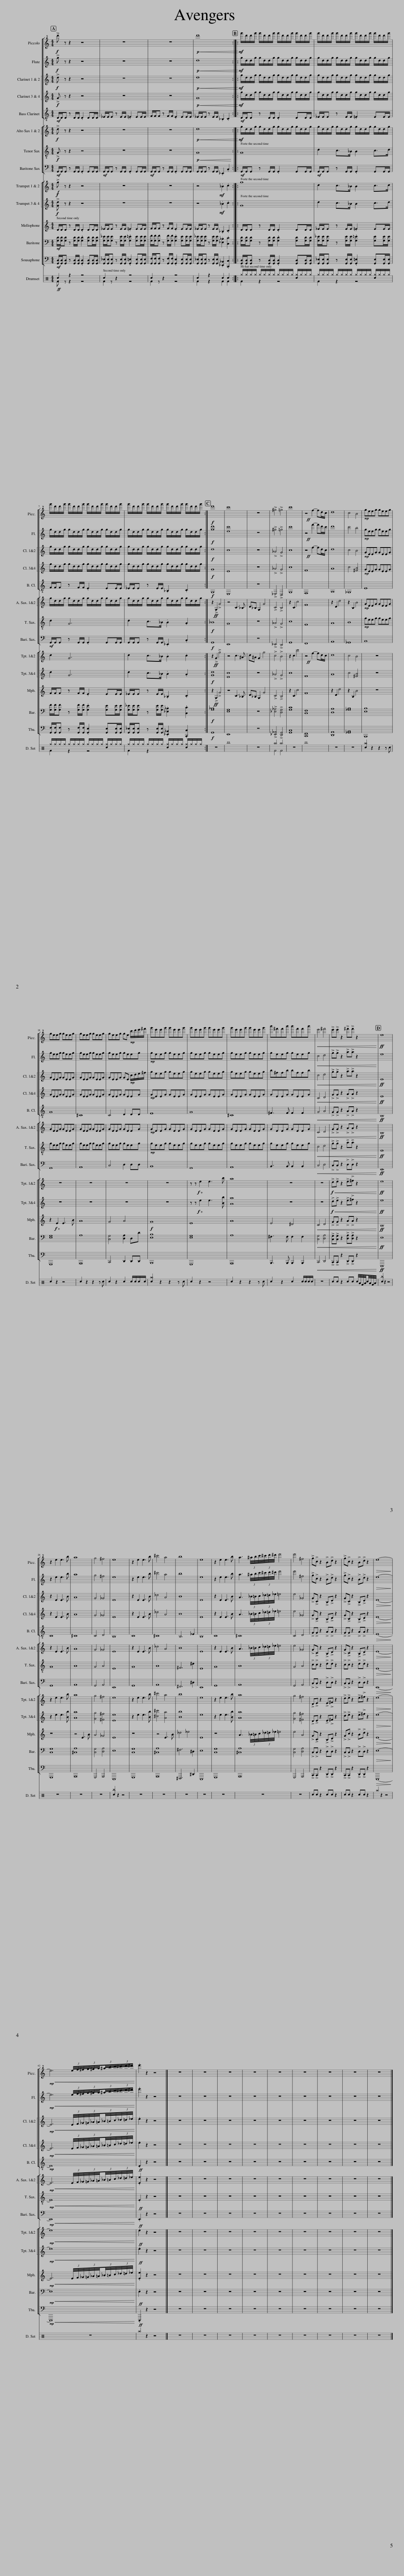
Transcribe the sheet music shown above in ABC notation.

X:1
%%score [ 1 2 [ 3 4 ] 5 ] [ 6 7 8 ] [ [ 9 10 ] 11 12 13 ] ( 14 15 )
L:1/8
M:4/4
I:linebreak $
K:C
V:1 treble transpose=12
V:2 treble
V:3 treble transpose=-2
V:4 treble transpose=-2
V:5 treble transpose=-14
V:6 treble transpose=-9
V:7 treble transpose=-14
V:8 treble transpose=-21
V:9 treble transpose=-2
V:10 treble transpose=-2
V:11 treble transpose=-7
V:12 bass
V:13 bass
V:14 perc
K:none
V:15 perc
K:none
V:1
!f! !>!d' z z2 z4 | z8 | z8 |!p!!<(! d'8!<)! ::!mf! g'/d'/d'/g'/ g'/d'/d'/g'/ g'/d'/d'/g'/ g'/d'/d'/g'/ | %5
 g'/d'/d'/g'/ g'/d'/d'/g'/ g'/d'/d'/g'/ g'/d'/d'/g'/ |$ g'/d'/d'/g'/ g'/d'/d'/g'/ g'/d'/d'/g'/ g'/d'/d'/g'/ | g'/d'/d'/g'/ g'/d'/d'/g'/ g'/d'/d'/g'/ g'/d'/d'/g'/ :|!f! d'8 | c'8 | %10
 z8 | !>!^g4 !>!=g4 | c'8 |!ff! z4 f2- fd/c/ | d8 | %15
 c4 B4 |!mp! geeg geeg |$ geeg geeg | geeg geeg | geeg ge!mp! c'/d'/e'/^f'/ | %20
 g'e'e'g' g'e'e'g' | g'e'e'g' g'e'e'g' | g'e'e'g' g'e'e'g' | b'^f'f'b' b'f'f'b' |!<(! e'4 ^f'4 |$ %25
 !>!e'!>!e' z2 !>!^f'!>!f' z2!<)! |!ff! e8 | z2 e2 e3 b | a8 | g4 ^f4 | %30
 e8 | z2 e2 e3 b | ^c'4 a4 | b8 | e8 | %35
 z2 e2 e3 b | a3 (3^a/4b/4c'/4(3^c'/4d'/4^d'/4 e'4 | e'4 ^f4 | !>!g!>!c z2 !>!B!>!d z2 |$ !>!g!>!c z2 !>!B!>!d z2 | %40
!>(! e8-!>)! |!mp!!<(! e6 (3e/4f/4^f/4(3g/4^g/4a/4(3^a/4b/4c'/4(3^c'/4d'/4^d'/4!<)! | .e'2 z2 z4 |] z8 | z8 | %45
 z8 | z8 | z8 | z8 | z8 | %50
 z8 | z8 |] %52
V:2
!f! !>!g z z2 z4 | z8 | z8 |!p!!<(! d8!<)! ::!mf! g/d/d/g/ g/d/d/g/ g/d/d/g/ g/d/d/g/ | %5
 g/d/d/g/ g/d/d/g/ g/d/d/g/ g/d/d/g/ |$ g/d/d/g/ g/d/d/g/ g/d/d/g/ g/d/d/g/ | g/d/d/g/ g/d/d/g/ g/d/d/g/ g/d/d/g/ :|!f! [gd']8 | [ec']8 | %10
 z8 | !>!^g4 !>!=g4 | c'8 |!ff! z4 f'2- f'd'/c'/ | d'8 | %15
 c'4 b4 |!mp! geeg geeg |$ geeg geeg | geeg geeg | geeg geeg | %20
!mp! geeg geeg | geeg geeg | geeg geeg | geeg geeg |!<(! c4 d4 |$ %25
 !>!g!>!g z2 !>!a!>!a z2!<)! | e8 | z2 e2 e3 b | a8 | g4 ^f4 | %30
 e8 | z2 e2 e3 b | ^c'4 a4 | b8 | e8 | %35
 z2 e2 e3 b | a3 (3^a/4b/4c'/4(3^c'/4d'/4^d'/4 e'4 | e'4 ^f4 | !>!g!>!c z2 !>!B!>!d z2 |$ !>!g!>!c z2 !>!B!>!d z2 | %40
!>(! e8-!>)! |!mp!!<(! e6 (3e/4f/4^f/4(3g/4^g/4a/4(3^a/4b/4c'/4(3^c'/4d'/4^d'/4!<)! | .e'2 z2 z4 |] z8 | z8 | %45
 z8 | z8 | z8 | z8 | z8 | %50
 z8 | z8 |] %52
V:3
!f! !>!e z z2 z4 | z8 | z8 |!p!!<(! e8!<)! ::!mf! a/e/e/a/ a/e/e/a/ a/e/e/a/ a/e/e/a/ | %5
 a/e/e/a/ a/e/e/a/ a/e/e/a/ a/e/e/a/ |$ a/e/e/a/ a/e/e/a/ a/e/e/a/ a/e/e/a/ | a/e/e/a/ a/e/e/a/ a/e/e/a/ a/e/e/a/ :|!f! e8 | d8 | %10
 z8 | !>!_B4 !>!A4 | d8 |!ff! z4 g2- ge/d/ | e8 | %15
 d4 ^c4 |!mp! A^FFA AFFA |$ A^FFA AFFA | A^FFA AFFA | A^FFA AF!mp! d/e/^f/^g/ | %20
 a^ffa affa | a^ffa affa | a^ffa affa | ^c'^ggc' c'ggc' |!<(! d4 e4 |$ %25
 !>!a!>!a z2 !>!b!>!b z2!<)! |!ff! ^F8 | z2 ^F2 F3 ^c | B8 | A4 _A4 | %30
 ^F8 | z2 ^F2 F3 ^c | _e4 B4 | ^c8 | ^F8 | %35
 z2 ^F2 F3 ^c | B3 (3c/4^c/4d/4(3_e/4=e/4f/4 ^f4 | ^f4 _A4 | !>!A!>!D z2 !>!^C!>!E z2 |$ !>!A!>!D z2 !>!^C!>!E z2 | %40
!>(! ^F8-!>)! |!mp!!<(! F6 (3^F/4G/4_A/4(3=A/4_B/4=B/4(3c/4^c/4d/4(3_e/4=e/4f/4!<)! | .^f2 z2 z4 |] z8 | z8 | %45
 z8 | z8 | z8 | z8 | z8 | %50
 z8 | z8 |] %52
V:4
!f! !>!A z z2 z4 | z8 | z8 |!p!!<(! A8!<)! ::!mf! a/e/e/a/ a/e/e/a/ a/e/e/a/ a/e/e/a/ | %5
 a/e/e/a/ a/e/e/a/ a/e/e/a/ a/e/e/a/ |$ a/e/e/a/ a/e/e/a/ a/e/e/a/ a/e/e/a/ | a/e/e/a/ a/e/e/a/ a/e/e/a/ a/e/e/a/ :|!f! A8 | ^F8 | %10
 z8 | !>!_B4 !>!A4 | d8 | G8 | B8 | %15
 d4 [^G^c]4 |!mp! A^FFA AFFA |$ A^FFA AFFA | A^FFA AFFA | A^FFA AFFA | %20
!mp! A^FFA AFFA | A^FFA AFFA | A^FFA AFFA | A^FFA AFFA |!<(! D4 E4 |$ %25
 !>!A!>!A z2 !>!B!>!B z2!<)! |!ff! ^F8 | z2 ^F2 F3 ^c | B8 | A4 _A4 | %30
 ^F8 | z2 ^F2 F3 ^c | _e4 B4 | ^c8 | ^F8 | %35
 z2 ^F2 F3 ^c | B3 (3c/4^c/4d/4(3_e/4=e/4f/4 ^f4 | ^f4 _A4 | !>!A!>!D z2 !>!^C!>!E z2 |$ !>!A!>!D z2 !>!^C!>!E z2 | %40
!>(! ^F8-!>)! |!mp!!<(! F6 (3^F/4G/4_A/4(3=A/4_B/4=B/4(3c/4^c/4d/4(3_e/4=e/4f/4!<)! | .^f2 z2 z4 |] z8 | z8 | %45
 z8 | z8 | z8 | z8 | z8 | %50
 z8 | z8 |] %52
V:5
!mf! E/E/E z E/E/ .E2 EE/E/ | F/F/F z F/F/ .^F2 FF/F/ | G/G/G z G/G/ .^F2 FF/F/ | F/F/F z F/F/ .C2 .D2 ::!mf! E/E/E z E/E/ .E2 EE/E/ | %5
 F/F/F z F/F/ .^F2 FF/F/ |$ G/G/G z G/G/ .^F2 FF/F/ | F/F/F z F/F/ .C2 .D2 :|!f! A,8 | ^F,8 | %10
 z8 | !>!F,4 !>!E,4 | A,8 | G,8 | B,8 | %15
 _A,8 | ^F8 |$ A8 | ^D8 | D4 E2 EE | %20
 ^F8 | A8 | ^D8 | ^G3 G G2 G2 |!<(! A4 B4 |$ %25
 !>!A!>!A z2 !>!B!>!B z2!<)! |!ff! ^C8 | D8 | ^D8 | D4 E4 | %30
 ^C8 | D8 | ^D8 | ^C6 F2 | ^C8 | %35
 D8 | ^D8 | D4 E4 | !>!A!>!A z2 !>!B!>!B z2 |$ !>!A!>!A z2 !>!B!>!B z2 | %40
!>(! ^F8-!>)! |!mp! F8 |!ff! .^F2 z2 z4 |] z8 | z8 | %45
 z8 | z8 | z8 | z8 | z8 | %50
 z8 | z8 |] %52
V:6
!f! !>!b z z2 z4 | z8 | z8 |!p!!<(! b8!<)! ::!mf! e'/b/b/e'/ e'/b/b/e'/ e'/b/b/e'/ e'/b/b/e'/ | %5
 e'/b/b/e'/ e'/b/b/e'/ e'/b/b/e'/ e'/b/b/e'/ |$ e'/b/b/e'/ e'/b/b/e'/ e'/b/b/e'/ e'/b/b/e'/ | e'/b/b/e'/ e'/b/b/e'/ e'/b/b/e'/ e'/b/b/e'/ :| z2!ff! !>!E2 !>!e4 | z4 A3 G | %10
 BG E2 e4 | !>!A4 !>!^G4 | z2 A2 a4 | d8 | z2 B2 b4 | %15
 z2 ^G2 ^g4 |!mp! e^cce ecce |$ e^cce ecce | e^cce ecce | e^cce ecce | %20
!mp! e^cce ecce | e^cce ecce | e^cce ecce | e^cce ecce |!<(! A4 B4 |$ %25
 !>!e!>!e z2 !>!^f!>!f z2!<)! |!ff! ^G8 | z2 ^c2 c3 ^g | ^f8 | e4 _e4 | %30
 ^c8 | z2 ^c2 c3 ^g | _b4 ^f4 | ^g8 | ^c8 | %35
 z2 ^c2 c3 ^g | ^f3 (3g/4^g/4a/4(3_b/4=b/4c'/4 ^c'4 | ^c'4 _e4 | !>!e!>!A z2 !>!^G!>!B z2 |$ !>!e!>!A z2 !>!^G!>!B z2 | %40
!>(! ^c8-!>)! |!mp!!<(! c6 (3^c/4d/4_e/4(3=e/4f/4^f/4(3g/4^g/4a/4(3_b/4=b/4c'/4!<)! | .[^c^c']2 z2 z4 |] z8 | z8 | %45
 z8 | z8 | z8 | z8 | z8 | %50
 z8 | z8 |] %52
V:7
!f! !>!A z z2 z4 | z8 | z8 |!p!!<(! A8!<)! :: A8 | %5
 e2 d>c c2 d>e |$ e2 A6 | e2 d>c .c2 .B2 :|!f! c8 | A8 | %10
 z8 | !>!_B4 !>!A4 | d8 | G8 | B8 | %15
 ^c8 |!mp! a^ffa affa |$ a^ffa affa | a^ffa affa | a^ffa affa | %20
!mp! a^ffa affa | a^ffa affa | a^ffa affa | a^ffa affa |!<(! d4 e4 |$ %25
 !>!a!>!a z2 !>!b!>!b z2!<)! |!ff! ^F8 | A8 | B8 | A4 B4 | %30
 ^F8 | A8 | B8 | ^G6 ^e2 | ^F8 | %35
 A8 | B8 | A4 B4 | !>!d!>!d z2 !>!e!>!e z2 |$ !>!d!>!d z2 !>!e!>!e z2 | %40
!>(! ^F8-!>)! |!mp!!<(! F8!<)! |!ff! .^F2 z2 z4 |] z8 | z8 | %45
 z8 | z8 | z8 | z8 | z8 | %50
 z8 | z8 |] %52
V:8
!mf! E/E/E z E/E/ .E2 EE/E/ |!mf! E/E/E z E/E/ .E2 EE/E/ |!mf! E/E/E z E/E/ .E2 EE/E/ | E/E/E z E/E/ .C2 .A2 ::!mf! E/E/E z E/E/ .E2 EE/E/ | %5
!mf! E/E/E z E/E/ .E2 EE/E/ |$!mf! E/E/E z E/E/ .E2 EE/E/ | E/E/E z E/E/ .C2 .A2 :|!f! E8 | ^C8 | %10
 z8 | !>!C4 !>!B,4 | E8 | D8 | ^F8 | %15
 _E8 | ^G8 |$ E8 | ^F8 | A4 B2 BB | %20
 ^G8 | E8 | ^F8 | ^G3 G G2 G2 |!<(! A4 B4 |$ %25
 !>!A!>!A z2 !>!B!>!B z2!<)! |!ff! ^C8 | E8 | ^F8 | E4 ^F4 | %30
 ^C8 | E8 | ^F8 | ^D6 ^B2 | ^C8 | %35
 E8 | ^F8 | E4 ^F4 | !>!A!>!A z2 !>!B!>!B z2 |$ !>!A!>!A z2 !>!B!>!B z2 | %40
!>(! ^C8-!>)! |!mp!!<(! C8!<)! |!ff! .^C2 z2 z4 |] z8 | z8 | %45
 z8 | z8 | z8 | z8 | z8 | %50
 z8 | z8 |] %52
V:9
!f!!f! !>!a z z2 z4 | z8 | z8 | z4!mf! .c2 .d2 :: a8 | %5
 e2 d>c c2 d>e |$ e2 A6 | e2 d>c .c2 .d2 :| z2!ff! !>!A2 !>!a4 | z4 d3 ^B | %10
 e^B A2 a4 | !>!d4 !>!^c4 | z2 d2 d'4 |!ff! z4 g2- ge/d/ | e8 | %15
 d4 ^c4 | z8 |$ z8 | z8 | z8 | %20
 z8 | z z!f! ^f2 f3 ^c' | b8 | z8 | z8 |$ %25
!f!!<(! !>!e!>!^f z2 !>!f!>!^g z2!<)! |!ff! ^f8 | z2 ^f2 f3 ^c' | b8 | a4 ^g4 | %30
 ^f8 | z2 ^f2 f3 ^c' | ^d'4 b4 | ^c'8 | ^f8 | %35
 z2 ^f2 f3 ^c' | b8 | a4 ^g4 | !>!E!>!^F z2 !>!F!>!^G z2 |$ !>!e!>!^f z2 !>!f!>!^g z2 | %40
!>(! ^f8-!>)! |!mp!!<(! f8!<)! |!ff! .^f2 z2 z4 |] z8 | z8 | %45
 z8 | z8 | z8 | z8 | z8 | %50
 z8 | z8 |] %52
V:10
!f! !>![Ae] z z2 z4 | z8 | z8 | z4!mf! .c2 .d2 :: A8 | %5
 e2 d>c c2 d>e |$ e2 A6 | e2 d>c .c2 .B2 :|!f! [Ae]8 | [^Fd]8 | %10
 z8 | !>!_B4 !>!A4 | d8 | G8 | B8 | %15
 d4 [^G^c]4 | z8 |$ z8 | z8 | z8 | %20
 z8 | z z!f! ^f2 f3 [^c^c'] | [Bb]8 | z8 | z8 |$ %25
!f!!<(! !>!e!>!^f z2 !>!f!>!^g z2!<)! |!ff! ^f8 | z2 ^f2 f3 [^c^c'] | [Bb]8 | [Aa]4 [^G^g]4 | %30
 [^F^f]8 | z2 ^f2 f3 [^c^c'] | [^d^d']4 [Bb]4 | [^c^c']8 | ^f8 | %35
 z2 ^f2 f3 [^c^c'] | [Bb]8 | [Aa]4 [^G^g]4 | !>!E!>!^F z2 !>!F!>!^G z2 |$ !>!e!>!^f z2 !>!f!>!^g z2 | %40
!>(! ^f8-!>)! |!mp!!<(! f8!<)! |!ff! .^f2 z2 z4 |] z8 | z8 | %45
 z8 | z8 | z8 | z8 | z8 | %50
 z8 | z8 |] %52
V:11
 A/A/A z A/A/ .A2 AA/A/ | _B/B/B z B/B/ .=B2 BB/B/ | c/c/c z c/c/ .B2 BB/B/ | _B/B/B z B/B/ .F2 .G2 :: A/A/A z A/A/ .A2 AA/A/ | %5
 _B/B/B z B/B/ .=B2 BB/B/ |$ c/c/c z c/c/ .B2 BB/B/ | _B/B/B z B/B/ .F2 .G2 :| z2!ff! !>!D2 !>!d4 | z4 G3 F | %10
 AF D2 d4 | !>!G4 !>!^F4 | z2 G2 g4 | c8 | z2 A2 a4 | %15
 z2 ^F2 ^f4 | z8 |$ z2!f! B2 B3 ^f | e8 | d4 e4 | %20
!f! d8 | B8 | e8 | B4 ^A4 |!<(! G4 A4 |$ %25
 !>!d!>!d z2 !>!e!>!e z2!<)! |!ff! ^F8 | z8 | z4 B3 ^f | e4 _d4 | %30
 B8 | z8 | z4 B3 ^f | _a4 _b4 | B8 | %35
 z8 | e3 (3f/4^f/4g/4(3_a/4=a/4_b/4 =b4 | b4 e4 | !>!d!>!G z2 !>!^F!>!A z2 |$ !>!d!>!g z2 !>!^f!>!a z2 | %40
!>(! B8-!>)! |!mp!!<(! B6 (3B/4c/4_d/4(3=d/4_e/4=e/4(3f/4^f/4g/4(3_a/4=a/4_b/4!<)! | .[Bb]2 z2 z4 |] z8 | z8 | %45
 z8 | z8 | z8 | z8 | z8 | %50
 z8 | z8 |] %52
V:12
!mf! [G,D]/[G,D]/[G,D] z [G,D]/[G,D]/ .[G,D]2 [G,D][G,D]/[G,D]/ | [G,_E]/[G,E]/[G,E] z [G,E]/[G,E]/ .[G,=E]2 [G,E][G,E]/[G,E]/ | [G,F]/[G,F]/[G,F] z [G,F]/[G,F]/ .[G,E]2 [G,E][G,E]/[G,E]/ | [G,_E]/[G,E]/[G,E] z [G,E]/[G,E]/ .[_E,_B,]2 .[C,C]2 :: [G,D]/[G,D]/[G,D] z [G,D]/[G,D]/ .[G,D]2 [G,D][G,D]/[G,D]/ | %5
 [G,_E]/[G,E]/[G,E] z [G,E]/[G,E]/ .[G,=E]2 [G,E][G,E]/[G,E]/ |$ [G,F]/[G,F]/[G,F] z [G,F]/[G,F]/ .[G,E]2 [G,E][G,E]/[G,E]/ | [G,_E]/[G,E]/[G,E] z [G,E]/[G,E]/ .[_E,_B,]2 .[C,C]2 :|!f! [G,_B,]8 | [E,G,]8 | %10
 z8 | !>![_E,_A,]4 !>![D,G,]4 | [G,C]8 | [C,F,]8 | [D,A,]8 | %15
 [_G,B,]8 | [E,B,]8 |$ [E,G,]8 | A,8 | [C,G,]4 [D,A,]2 D,D | %20
 [E,B,]8 | [E,G,]8 | A,8 | ^F,3 F, F,2 F,2 |!<(! [C,G,]4 [D,A,]4 |$ %25
 !>![C,G,]!>![C,G,] z2 !>![D,A,]!>![D,A,] z2!<)! |!ff! E,8 | [C,G,]8 | [^C,A,]8 | [C,G,]4 [D,A,]4 | %30
 E,8 | [C,G,]8 | [^C,A,]8 | ^F,6 ^D,2 | E,8 | %35
 [C,G,]8 | [^C,A,]8 | [C,G,]4 [D,A,]4 | !>!C,!>!C, z2 !>!D,!>!D, z2 |$ !>!C,!>!C, z2 !>!D,!>!D, z2 | %40
!>(! E,8-!>)! |!mp!!<(! E,8!<)! |!ff! .E,2 z2 z4 |] z8 | z8 | %45
 z8 | z8 | z8 | z8 | z8 | %50
 z8 | z8 |] %52
V:13
!mf! [G,,D,]/[G,,D,]/[G,,D,] z [G,,D,]/[G,,D,]/ .[G,,D,]2 [G,,D,][G,,D,]/[G,,D,]/ | [G,,_E,]/[G,,E,]/[G,,E,] z [G,,E,]/[G,,E,]/ .[G,,=E,]2 [G,,E,][G,,E,]/[G,,E,]/ | [G,,F,]/[G,,F,]/[G,,F,] z [G,,F,]/[G,,F,]/ .[G,,E,]2 [G,,E,][G,,E,]/[G,,E,]/ | [G,,_E,]/[G,,E,]/[G,,E,] z [G,,E,]/[G,,E,]/ .[_E,,_B,,]2 .[C,,C,]2 :: [G,,D,]/[G,,D,]/[G,,D,] z [G,,D,]/[G,,D,]/ .[G,,D,]2 [G,,D,][G,,D,]/[G,,D,]/ | %5
 [G,,_E,]/[G,,E,]/[G,,E,] z [G,,E,]/[G,,E,]/ .[G,,=E,]2 [G,,E,][G,,E,]/[G,,E,]/ |$ [G,,F,]/[G,,F,]/[G,,F,] z [G,,F,]/[G,,F,]/ .[G,,E,]2 [G,,E,][G,,E,]/[G,,E,]/ | [G,,_E,]/[G,,E,]/[G,,E,] z [G,,E,]/[G,,E,]/ .[_E,,_B,,]2 .[C,,C,]2 :|!f! G,,8 | E,,8 | %10
 z8 | !>![_E,,_A,,]4 !>![D,,G,,]4 | [G,,C,]8 | [C,,F,,]8 | [D,,A,,]8 | %15
 [_G,,B,,]8 | B,,,8 |$ G,,,8 | A,,,8 | C,,4 D,,2 D,,D,, | %20
 B,,,8 | G,,,8 | A,,,8 | B,,,3 B,,, B,,,2 B,,,2 |!<(! C,,4 D,,4 |$ %25
 !>!C,,!>!C,, z2 !>!D,,!>!D,, z2!<)! |!ff! E,,,8 | G,,,8 | A,,,8 | G,,,4 A,,,4 | %30
 E,,,8 | G,,,8 | A,,,8 | ^F,,,6 ^D,,2 | E,,,8 | %35
 G,,,8 | A,,,8 | G,,,4 A,,,4 | !>!C,,!>!C,, z2 !>!D,,!>!D,, z2 |$ !>!C,,!>!C,, z2 !>!D,,!>!D,, z2 | %40
!>(! E,,,8-!>)! |!mp!!<(! E,,,8!<)! |!ff! .E,,,2 z2 z4 |] z8 | z8 | %45
 z8 | z8 | z8 | z8 | z8 | %50
 z8 | z8 |] %52
V:14
!ff! c2 z2 z4 | c2 z2 z4 | c2 z2 z4 | c2 z2 c2 c2 :: ^g/^g/^g/^g/ ^g/^g/^g/^g/ ^g/^g/^g/^g/ [c^g]/^g/^g/^g/ | %5
 ^g/^g/^g/^g/ ^g/^g/^g/^g/ ^g/^g/^g/^g/ [c^g]/^g/^g/^g/ |$ ^g/^g/^g/^g/ ^g/^g/^g/^g/ ^g/^g/^g/^g/ [c^g]/^g/^g/^g/ | ^g/^g/^g/^g/ ^g/^g/^g/^g/ ^g/^g/^g/^g/ [c^g]/^g/^g/^g/ :| z8 | ^b8 | %10
 z8 | ^a4 ^a4 | z8 | ^b8 | z8 | %15
 z8 | [c^a]2 z2 z2 z c |$ c2 z2 z4 | c2 z2 z2 z c | c2 z2 c2 c/c/c/c/ | %20
 [c^a]2 z2 z2 z c | c2 z2 z4 | c2 z2 z2 z c | c2 z2 c2 c/c/c/c/ | z8 |$ %25
 cc z2 cc c/4A/4F/4A/4c/4A/4F/4A/4 | [c^b]2 z2 z4 | z8 | z8 | z8 | %30
 [c^b]2 z2 z4 | z8 | z8 | z8 | z8 | %35
 z8 | z8 | z8 | cc z2 cc z2 |$ cc z2 cc z2 | %40
 ^a2 z2 z4 | z8 | ^a2 z2 z4 |] z8 | z8 | %45
 z8 | z8 | z8 | z8 | z8 | %50
 z8 | z8 |] %52
V:15
 F z z2 z4 | F2 x2 z4 | F2 x2 z4 | F2 z2 F2 F2 :: F2 z2 z4 | %5
 F2 z2 z4 |$ F2 z2 z4 | F2 z2 c2 x2 :| x8 | x8 | %10
 x8 | F4 F4 | x8 | x8 | x8 | %15
 x8 | x8 |$ x8 | x8 | x8 | %20
 x8 | x8 | x8 | x8 | x8 |$ %25
 x8 | x8 | x8 | x8 | x8 | %30
 x8 | x8 | x8 | x8 | x8 | %35
 x8 | x8 | x8 | x8 |$ x8 | %40
 x8 | x8 | x8 |] x8 | x8 | %45
 x8 | x8 | x8 | x8 | x8 | %50
 x8 | x8 |] %52
